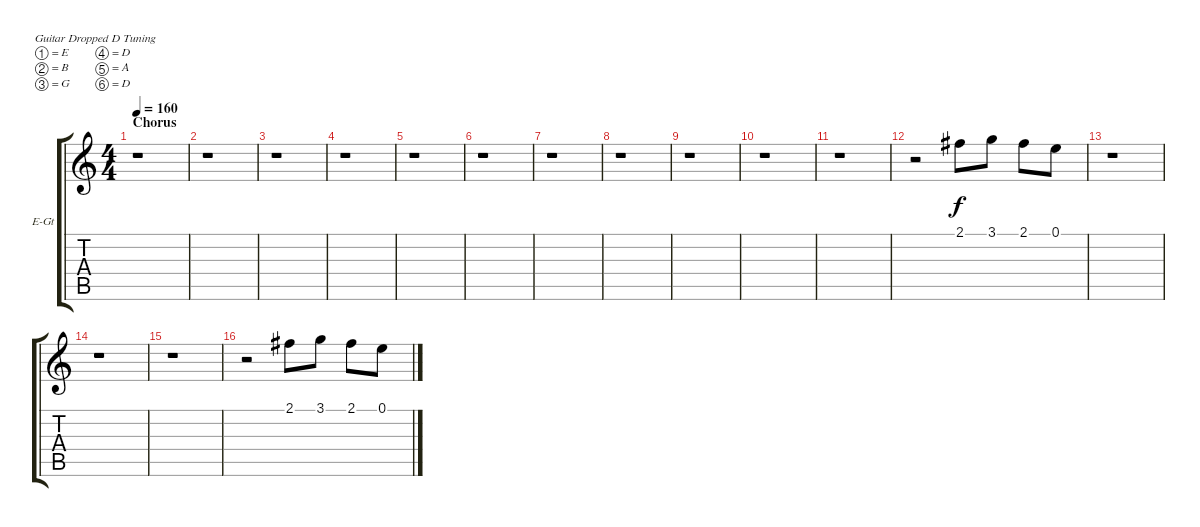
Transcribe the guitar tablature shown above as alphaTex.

\bracketExtendMode groupsimilarinstruments
\firstSystemTrackNameOrientation horizontal
\otherSystemsTrackNameOrientation horizontal
\track ("(Fill Guitar)" "E-Gt") {instrument distortionguitar}
\staff {score tabs}
\tuning (E4 B3 G3 D3 A2 D2)
\ts (4 4)
\section ("" "Chorus")
\tempo 160
\clef g2
\ks c
r.1{dy f} |
r.1 |
r.1 |
r.1 |
r.1 |
r.1 |
r.1 |
r.1 |
r.1 |
r.1 |
r.1 |
r.2 2.1.8 3.1.8 2.1.8 0.1.8 |
r.1 |
r.1 |
r.1 |
r.2 2.1.8 3.1.8 2.1.8 0.1.8
